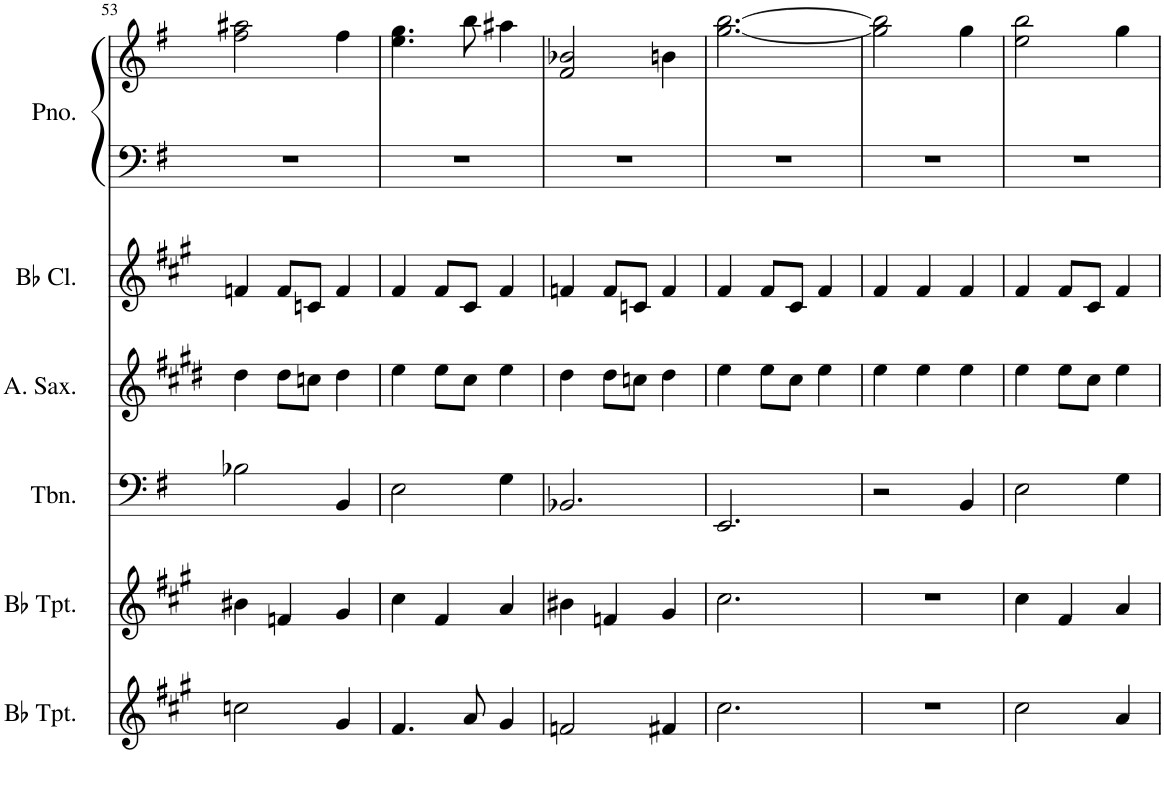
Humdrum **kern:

**kern	**kern	**kern	**kern	**kern	**kern	**kern
*part6	*part5	*part4	*part3	*part2	*part1	*part1
*staff7	*staff6	*staff5	*staff4	*staff3	*staff2	*staff1
*I"Bb Trumpet	*I"Bb Trumpet	*I"Trombone	*I"Alto Saxophone	*I"Bb Clarinet	*I"Piano	*
*I'Bb Tpt.	*I'Bb Tpt.	*I'Tbn.	*I'A. Sax.	*I'Bb Cl.	*I'Pno.	*
!!LO:PB:g=z
*clefG2	*clefG2	*clefF4	*clefG2	*clefG2	*clefF4	*clefG2
*Trd1c2	*Trd1c2	*	*Trd5c9	*Trd1c2	*	*
*k[f#c#g#]	*k[f#c#g#]	*k[f#]	*k[f#c#g#d#]	*k[f#c#g#]	*k[f#]	*k[f#]
*M3/4	*M3/4	*M3/4	*M3/4	*M3/4	*M3/4	*M3/4
=53	=53	=53	=53	=53	=53	=53
2ccn\	4b#X\	2B-X\	4dd#\	4fn/	2.r	2ff#\ 2aa#X\
.	4fn/	.	8dd#\L	8f/L	.	.
.	.	.	8ccn\J	8cn/J	.	.
4g#/	4g#/	4BB/	4dd#\	4f/	.	4ff#\
=54	=54	=54	=54	=54	=54	=54
4.f#/	4cc#\	2E\	4ee\	4f#/	2.r	4.ee\ 4.gg\
.	4f#/	.	8ee\L	8f#/L	.	.
8a/	.	.	8cc#\J	8c#/J	.	8bb\
4g#/	4a/	4G\	4ee\	4f#/	.	4aa#X\
=55	=55	=55	=55	=55	=55	=55
2fn/	4b#X\	2.BB-X/	4dd#\	4fn/	2.r	2f#/ 2b-X/
.	4fn/	.	8dd#\L	8f/L	.	.
.	.	.	8ccn\J	8cn/J	.	.
4f#X/	4g#/	.	4dd#\	4f/	.	4bn\
=56	=56	=56	=56	=56	=56	=56
2.cc#\	2.cc#\	2.EE/	4ee\	4f#/	2.r	[2.gg\ [2.bb\
.	.	.	8ee\L	8f#/L	.	.
.	.	.	8cc#\J	8c#/J	.	.
.	.	.	4ee\	4f#/	.	.
=57	=57	=57	=57	=57	=57	=57
2.r	2.r	2r	4ee\	4f#/	2.r	2gg\] 2bb\]
.	.	.	4ee\	4f#/	.	.
.	.	4BB/	4ee\	4f#/	.	4gg\
=58	=58	=58	=58	=58	=58	=58
2cc#\	4cc#\	2E\	4ee\	4f#/	2.r	2ee\ 2bb\
.	4f#/	.	8ee\L	8f#/L	.	.
.	.	.	8cc#\J	8c#/J	.	.
4a/	4a/	4G\	4ee\	4f#/	.	4gg\
=	=	=	=	=	=	=
*-	*-	*-	*-	*-	*-	*-
